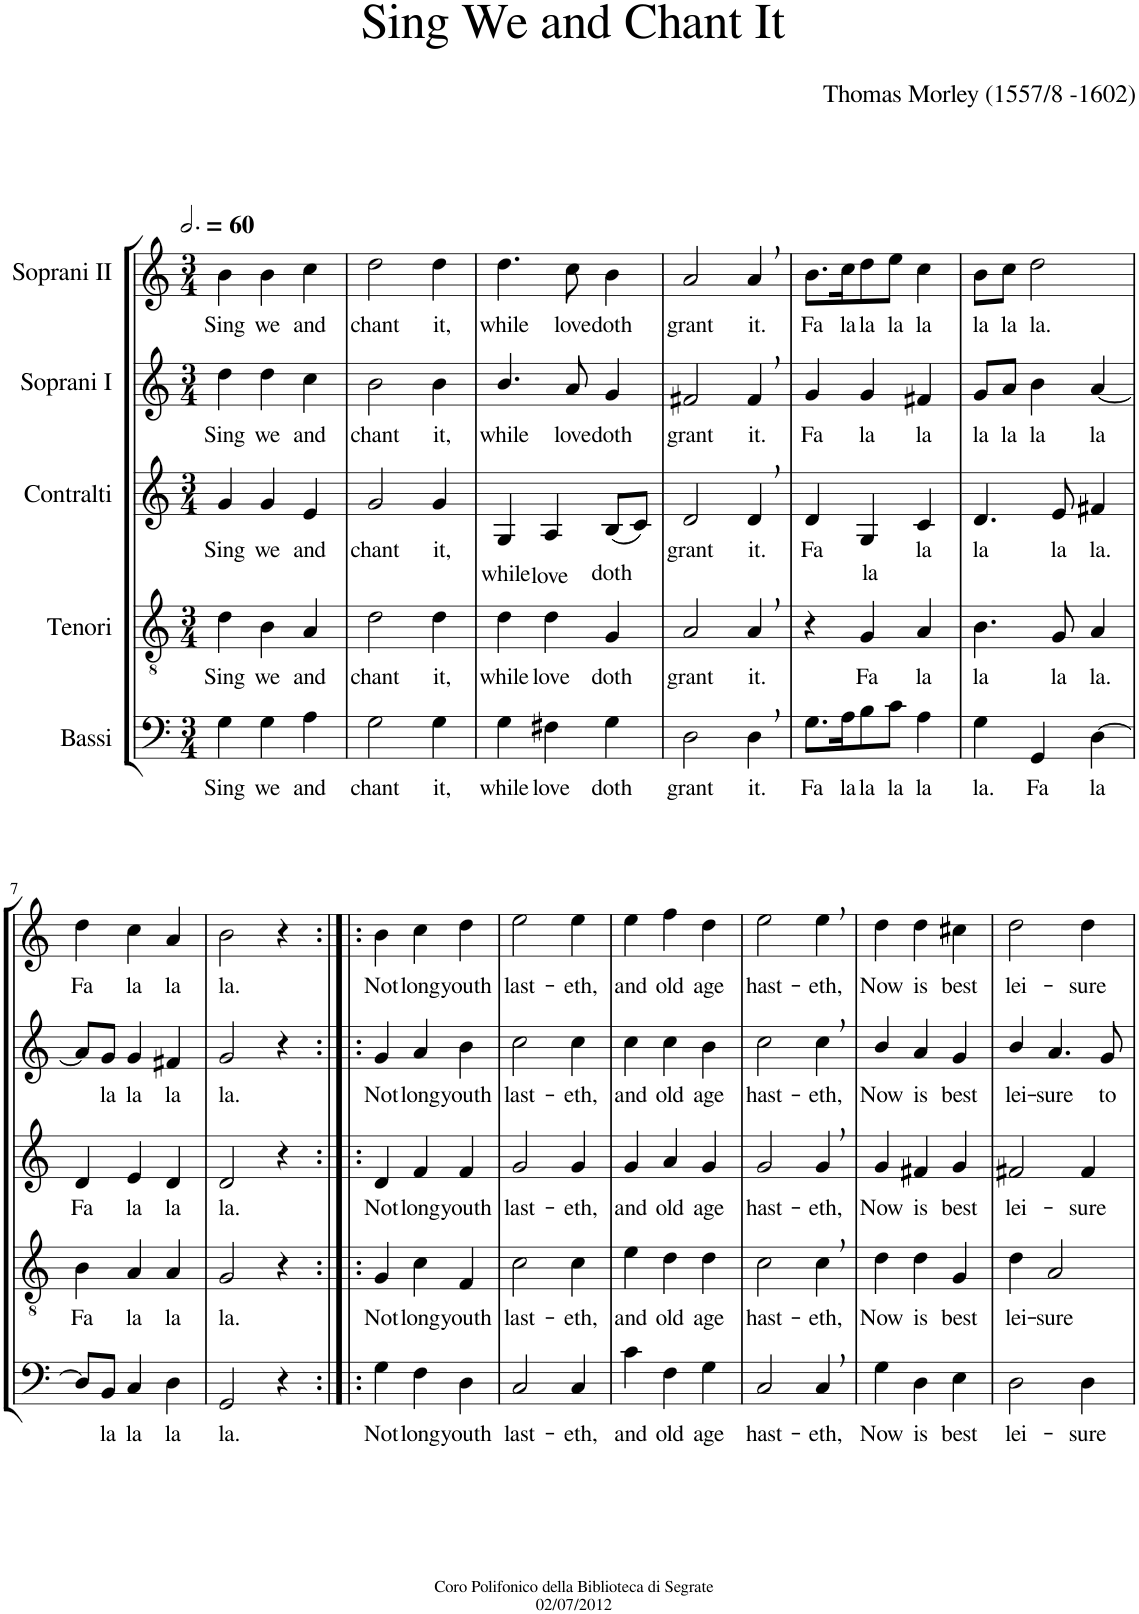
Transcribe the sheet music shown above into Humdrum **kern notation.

**kern	**text	**kern	**text	**kern	**text	**kern	**text	**kern	**text
*part5	*part5	*part4	*part4	*part3	*part3	*part2	*part2	*part1	*part1
*staff5	*staff5	*staff4	*staff4	*staff3	*staff3	*staff2	*staff2	*staff1	*staff1
*I"Bassi	*	*I"Tenori	*	*I"Contralti	*	*I"Soprani I	*	*I"Soprani II	*
*clefF4	*	*clefGv2	*	*clefG2	*	*clefG2	*	*clefG2	*
*	*	*	*	*	*	*Trd1c2	*	*Trd1c2	*
*k[]	*	*k[]	*	*k[]	*	*k[]	*	*k[]	*
*M3/4	*	*M3/4	*	*M3/4	*	*M3/4	*	*M3/4	*
*MM180	*	*MM180	*	*MM180	*	*MM180	*	*MM180	*
=1	=1	=1	=1	=1	=1	=1	=1	=1	=1
!	!LO:LY:b	!	!LO:LY:b	!	!LO:LY:b	!	!LO:LY:b	!	!LO:LY:b
4G\	Sing	4d\	Sing	4g/	Sing	4dd\	Sing	4b\	Sing
!	!LO:LY:b	!	!LO:LY:b	!	!LO:LY:b	!	!LO:LY:b	!	!LO:LY:b
4G\	we	4B\	we	4g/	we	4dd\	we	4b\	we
!	!LO:LY:b	!	!LO:LY:b	!	!LO:LY:b	!	!LO:LY:b	!	!LO:LY:b
4A\	and	4A/	and	4e/	and	4cc\	and	4cc\	and
=2	=2	=2	=2	=2	=2	=2	=2	=2	=2
!	!LO:LY:b	!	!LO:LY:b	!	!LO:LY:b	!	!LO:LY:b	!	!LO:LY:b
2G\	chant	2d\	chant	2g/	chant	2b\	chant	2dd\	chant
!	!LO:LY:b	!	!LO:LY:b	!	!LO:LY:b	!	!LO:LY:b	!	!LO:LY:b
4G\	it,	4d\	it,	4g/	it,	4b\	it,	4dd\	it,
=3	=3	=3	=3	=3	=3	=3	=3	=3	=3
!	!LO:LY:b	!	!LO:LY:b	!	!LO:LY:b	!	!LO:LY:b	!	!LO:LY:b
4G\	while	4d\	while	4G/	while	4.b/	while	4.dd\	while
!	!LO:LY:b	!	!LO:LY:b	!	!LO:LY:b	!	!	!	!
4F#X\	love	4d\	love	4A/	love	.	.	.	.
!	!	!	!	!	!	!	!LO:LY:b	!	!LO:LY:b
.	.	.	.	.	.	8a/	love	8cc\	love
!	!LO:LY:b	!	!LO:LY:b	!	!LO:LY:b	!	!LO:LY:b	!	!LO:LY:b
4G\	doth	4G/	doth	(8B/L	doth	4g/	doth	4b\	doth
.	.	.	.	8c/J)	.	.	.	.	.
=4	=4	=4	=4	=4	=4	=4	=4	=4	=4
!	!LO:LY:b	!	!LO:LY:b	!	!LO:LY:b	!	!LO:LY:b	!	!LO:LY:b
2D\	grant	2A/	grant	2d/	grant	2f#X/	grant	2a/	grant
!	!LO:LY:b	!	!LO:LY:b	!	!LO:LY:b	!	!LO:LY:b	!	!LO:LY:b
4D,\	it.	4A,/	it.	4d,/	it.	4f#,/	it.	4a,/	it.
=5	=5	=5	=5	=5	=5	=5	=5	=5	=5
!	!LO:LY:b	!	!	!	!LO:LY:b	!	!LO:LY:b	!	!LO:LY:b
8.G\L	Fa	4r	.	4d/	Fa	4g/	Fa	8.b\L	Fa
!	!LO:LY:b	!	!	!	!	!	!	!	!LO:LY:b
16A\K	la	.	.	.	.	.	.	16cc\K	la
!	!LO:LY:b	!	!LO:LY:b	!	!LO:LY:b	!	!LO:LY:b	!	!LO:LY:b
8B\	la	4G/	Fa	4G/	la	4g/	la	8dd\	la
!	!LO:LY:b	!	!	!	!	!	!	!	!LO:LY:b
8c\J	la	.	.	.	.	.	.	8ee\J	la
!	!LO:LY:b	!	!LO:LY:b	!	!LO:LY:b	!	!LO:LY:b	!	!LO:LY:b
4A\	la	4A/	la	4c/	la	4f#X/	la	4cc\	la
=6	=6	=6	=6	=6	=6	=6	=6	=6	=6
!	!LO:LY:b	!	!LO:LY:b	!	!LO:LY:b	!	!LO:LY:b	!	!LO:LY:b
4G\	la.	4.B\	la	4.d/	la	8g/L	la	8b\L	la
!	!	!	!	!	!	!	!LO:LY:b	!	!LO:LY:b
.	.	.	.	.	.	8a/J	la	8cc\J	la
!	!LO:LY:b	!	!	!	!	!	!LO:LY:b	!	!LO:LY:b
4GG/	Fa	.	.	.	.	4b\	la	2dd\	la.
!	!	!	!LO:LY:b	!	!LO:LY:b	!	!	!	!
.	.	8G/	la	8e/	la	.	.	.	.
!	!LO:LY:b	!	!LO:LY:b	!	!LO:LY:b	!	!LO:LY:b	!	!
[4D\	la	4A/	la.	4f#X/	la.	[4a/	la	.	.
!!LO:LB:g=z
=7	=7	=7	=7	=7	=7	=7	=7	=7	=7
!	!	!	!LO:LY:b	!	!LO:LY:b	!	!	!	!LO:LY:b
8D/L]	.	4B\	Fa	4d/	Fa	8a/L]	.	4dd\	Fa
!	!LO:LY:b	!	!	!	!	!	!LO:LY:b	!	!
8BB/J	la	.	.	.	.	8g/J	la	.	.
!	!LO:LY:b	!	!LO:LY:b	!	!LO:LY:b	!	!LO:LY:b	!	!LO:LY:b
4C/	la	4A/	la	4e/	la	4g/	la	4cc\	la
!	!LO:LY:b	!	!LO:LY:b	!	!LO:LY:b	!	!LO:LY:b	!	!LO:LY:b
4D\	la	4A/	la	4d/	la	4f#X/	la	4a/	la
=8	=8	=8	=8	=8	=8	=8	=8	=8	=8
!	!LO:LY:b	!	!LO:LY:b	!	!LO:LY:b	!	!LO:LY:b	!	!LO:LY:b
2GG/	la.	2G/	la.	2d/	la.	2g/	la.	2b\	la.
4r	.	4r	.	4r	.	4r	.	4r	.
=9:|!|:	=9:|!|:	=9:|!|:	=9:|!|:	=9:|!|:	=9:|!|:	=9:|!|:	=9:|!|:	=9:|!|:	=9:|!|:
!	!LO:LY:b	!	!LO:LY:b	!	!LO:LY:b	!	!LO:LY:b	!	!LO:LY:b
4G\	Not	4G/	Not	4d/	Not	4g/	Not	4b\	Not
!	!LO:LY:b	!	!LO:LY:b	!	!LO:LY:b	!	!LO:LY:b	!	!LO:LY:b
4F\	long	4c\	long	4f/	long	4a/	long	4cc\	long
!	!LO:LY:b	!	!LO:LY:b	!	!LO:LY:b	!	!LO:LY:b	!	!LO:LY:b
4D\	youth	4F/	youth	4f/	youth	4b\	youth	4dd\	youth
=10	=10	=10	=10	=10	=10	=10	=10	=10	=10
!	!LO:LY:b	!	!LO:LY:b	!	!LO:LY:b	!	!LO:LY:b	!	!LO:LY:b
2C/	last-	2c\	last-	2g/	last-	2cc\	last-	2ee\	last-
!	!LO:LY:b	!	!LO:LY:b	!	!LO:LY:b	!	!LO:LY:b	!	!LO:LY:b
4C/	-eth,	4c\	-eth,	4g/	-eth,	4cc\	-eth,	4ee\	-eth,
=11	=11	=11	=11	=11	=11	=11	=11	=11	=11
!	!LO:LY:b	!	!LO:LY:b	!	!LO:LY:b	!	!LO:LY:b	!	!LO:LY:b
4c\	and	4e\	and	4g/	and	4cc\	and	4ee\	and
!	!LO:LY:b	!	!LO:LY:b	!	!LO:LY:b	!	!LO:LY:b	!	!LO:LY:b
4F\	old	4d\	old	4a/	old	4cc\	old	4ff\	old
!	!LO:LY:b	!	!LO:LY:b	!	!LO:LY:b	!	!LO:LY:b	!	!LO:LY:b
4G\	age	4d\	age	4g/	age	4b\	age	4dd\	age
=12	=12	=12	=12	=12	=12	=12	=12	=12	=12
!	!LO:LY:b	!	!LO:LY:b	!	!LO:LY:b	!	!LO:LY:b	!	!LO:LY:b
2C/	hast-	2c\	hast-	2g/	hast-	2cc\	hast-	2ee\	hast-
!	!LO:LY:b	!	!LO:LY:b	!	!LO:LY:b	!	!LO:LY:b	!	!LO:LY:b
4C,/	-eth,	4c,\	-eth,	4g,/	-eth,	4cc,\	-eth,	4ee,\	-eth,
=13	=13	=13	=13	=13	=13	=13	=13	=13	=13
!	!LO:LY:b	!	!LO:LY:b	!	!LO:LY:b	!	!LO:LY:b	!	!LO:LY:b
4G\	Now	4d\	Now	4g/	Now	4b/	Now	4dd\	Now
!	!LO:LY:b	!	!LO:LY:b	!	!LO:LY:b	!	!LO:LY:b	!	!LO:LY:b
4D\	is	4d\	is	4f#X/	is	4a/	is	4dd\	is
!	!LO:LY:b	!	!LO:LY:b	!	!LO:LY:b	!	!LO:LY:b	!	!LO:LY:b
4E\	best	4G/	best	4g/	best	4g/	best	4cc#X\	best
=14	=14	=14	=14	=14	=14	=14	=14	=14	=14
!	!LO:LY:b	!	!LO:LY:b	!	!LO:LY:b	!	!LO:LY:b	!	!LO:LY:b
2D\	lei-	4d\	lei-	2f#X/	lei-	4b/	lei-	2dd\	lei-
!	!	!	!LO:LY:b	!	!	!	!LO:LY:b	!	!
.	.	2A/	-sure	.	.	4.a/	-sure	.	.
!	!LO:LY:b	!	!	!	!LO:LY:b	!	!	!	!LO:LY:b
4D\	-sure	.	.	4f#/	-sure	.	.	4dd\	-sure
!	!	!	!	!	!	!	!LO:LY:b	!	!
.	.	.	.	.	.	8g/	to	.	.
=	=	=	=	=	=	=	=	=	=
*-	*-	*-	*-	*-	*-	*-	*-	*-	*-
